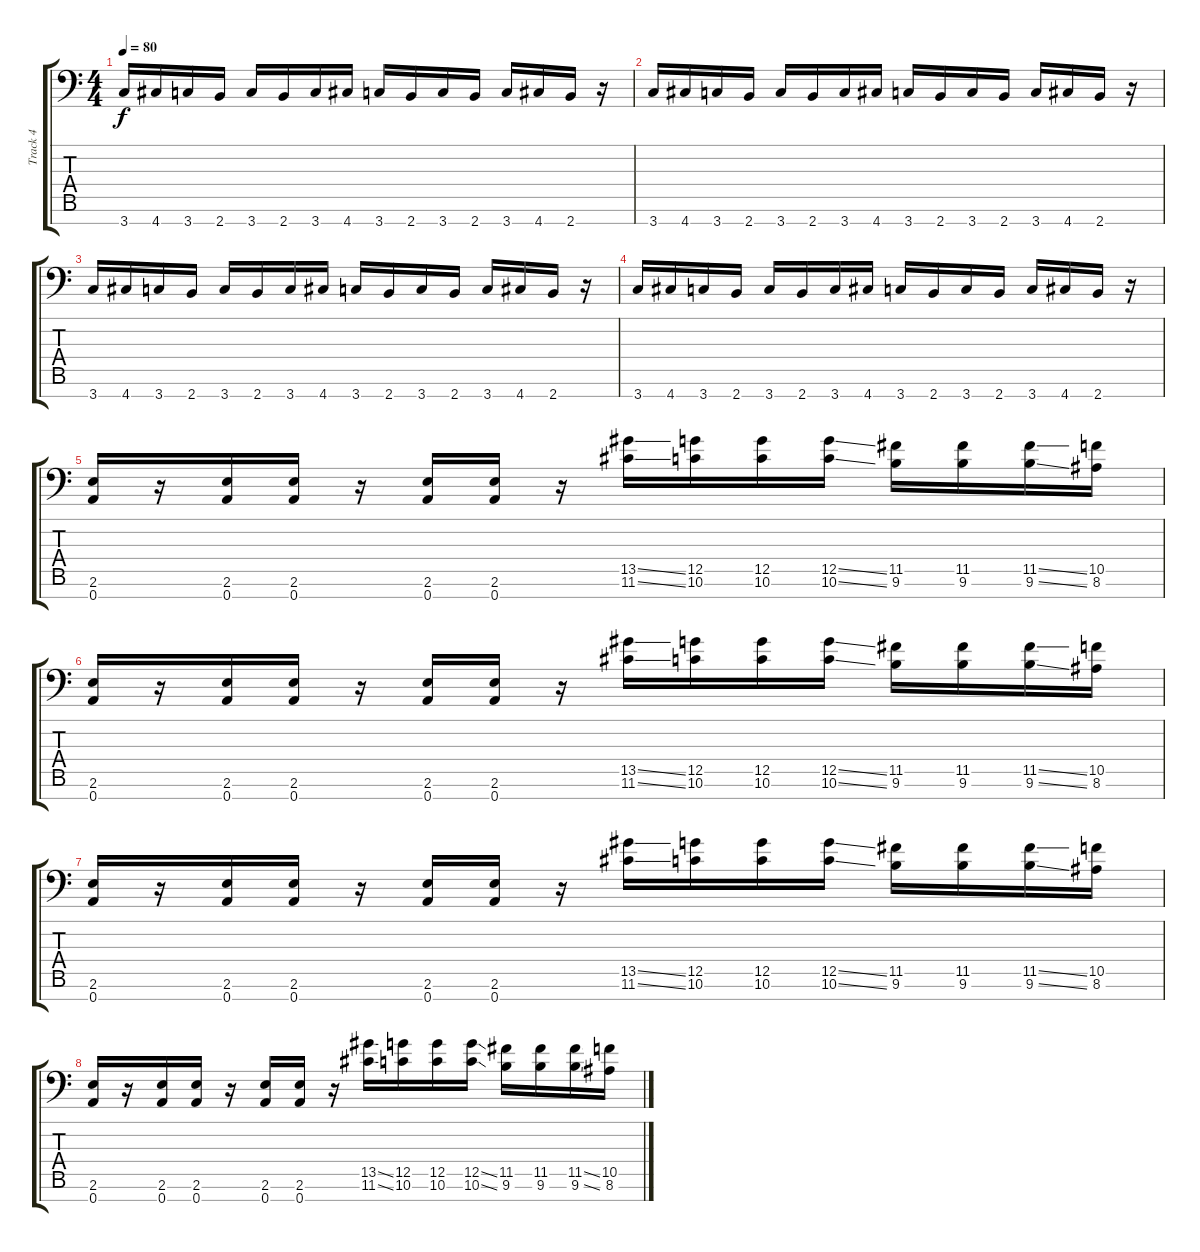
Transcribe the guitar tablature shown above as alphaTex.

\track ("Track 4" "Track 4") {instrument distortionguitar}
\staff {score tabs}
\tuning (D4 A3 F3 C3 G2 D2 A1) {hide}
\ts (4 4)
\tempo 80
\clef f4
\ks c
3.7.16{dy f} 4.7.16 3.7.16 2.7.16 3.7.16 2.7.16 3.7.16 4.7.16 3.7.16 2.7.16 3.7.16 2.7.16 3.7.16 4.7.16 2.7.16 r.16 |
3.7.16 4.7.16 3.7.16 2.7.16 3.7.16 2.7.16 3.7.16 4.7.16 3.7.16 2.7.16 3.7.16 2.7.16 3.7.16 4.7.16 2.7.16 r.16 |
3.7.16 4.7.16 3.7.16 2.7.16 3.7.16 2.7.16 3.7.16 4.7.16 3.7.16 2.7.16 3.7.16 2.7.16 3.7.16 4.7.16 2.7.16 r.16 |
3.7.16 4.7.16 3.7.16 2.7.16 3.7.16 2.7.16 3.7.16 4.7.16 3.7.16 2.7.16 3.7.16 2.7.16 3.7.16 4.7.16 2.7.16 r.16 |
(2.6 0.7).16 r.16 (2.6 0.7).16 (2.6 0.7).16 r.16 (2.6 0.7).16 (2.6 0.7).16 r.16 (13.5{ss} 11.6{ss}).16 (12.5 10.6).16 (12.5 10.6).16 (12.5{ss} 10.6{ss}).16 (11.5 9.6).16 (11.5 9.6).16 (11.5{ss} 9.6{ss}).16 (10.5 8.6).16 |
(2.6 0.7).16 r.16 (2.6 0.7).16 (2.6 0.7).16 r.16 (2.6 0.7).16 (2.6 0.7).16 r.16 (13.5{ss} 11.6{ss}).16 (12.5 10.6).16 (12.5 10.6).16 (12.5{ss} 10.6{ss}).16 (11.5 9.6).16 (11.5 9.6).16 (11.5{ss} 9.6{ss}).16 (10.5 8.6).16 |
(2.6 0.7).16 r.16 (2.6 0.7).16 (2.6 0.7).16 r.16 (2.6 0.7).16 (2.6 0.7).16 r.16 (13.5{ss} 11.6{ss}).16 (12.5 10.6).16 (12.5 10.6).16 (12.5{ss} 10.6{ss}).16 (11.5 9.6).16 (11.5 9.6).16 (11.5{ss} 9.6{ss}).16 (10.5 8.6).16 |
(2.6 0.7).16 r.16 (2.6 0.7).16 (2.6 0.7).16 r.16 (2.6 0.7).16 (2.6 0.7).16 r.16 (13.5{ss} 11.6{ss}).16 (12.5 10.6).16 (12.5 10.6).16 (12.5{ss} 10.6{ss}).16 (11.5 9.6).16 (11.5 9.6).16 (11.5{ss} 9.6{ss}).16 (10.5 8.6).16
